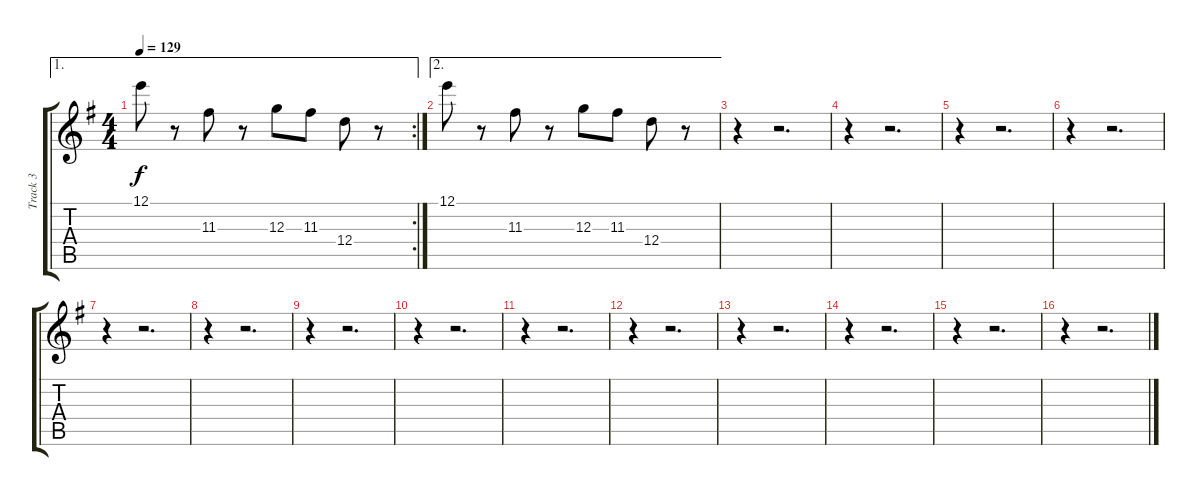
\track ("Track 3" "Track 3") {instrument overdrivenguitar}
\staff {score tabs}
\tuning (E4 B3 G3 D3 A2 E2) {hide}
\ae 1
\rc 2
\ts (4 4)
\tempo 129
\clef g2
\ks g
12.1.8{dy f} r.8 11.3.8 r.8 12.3.8 11.3.8 12.4.8 r.8 |
\ae 2
12.1.8 r.8 11.3.8 r.8 12.3.8 11.3.8 12.4.8 r.8 |
r.4 r.2{d} |
r.4 r.2{d} |
r.4 r.2{d} |
r.4 r.2{d} |
r.4 r.2{d} |
r.4 r.2{d} |
r.4 r.2{d} |
r.4 r.2{d} |
r.4 r.2{d} |
r.4 r.2{d} |
r.4 r.2{d} |
r.4 r.2{d} |
r.4 r.2{d} |
r.4 r.2{d}
